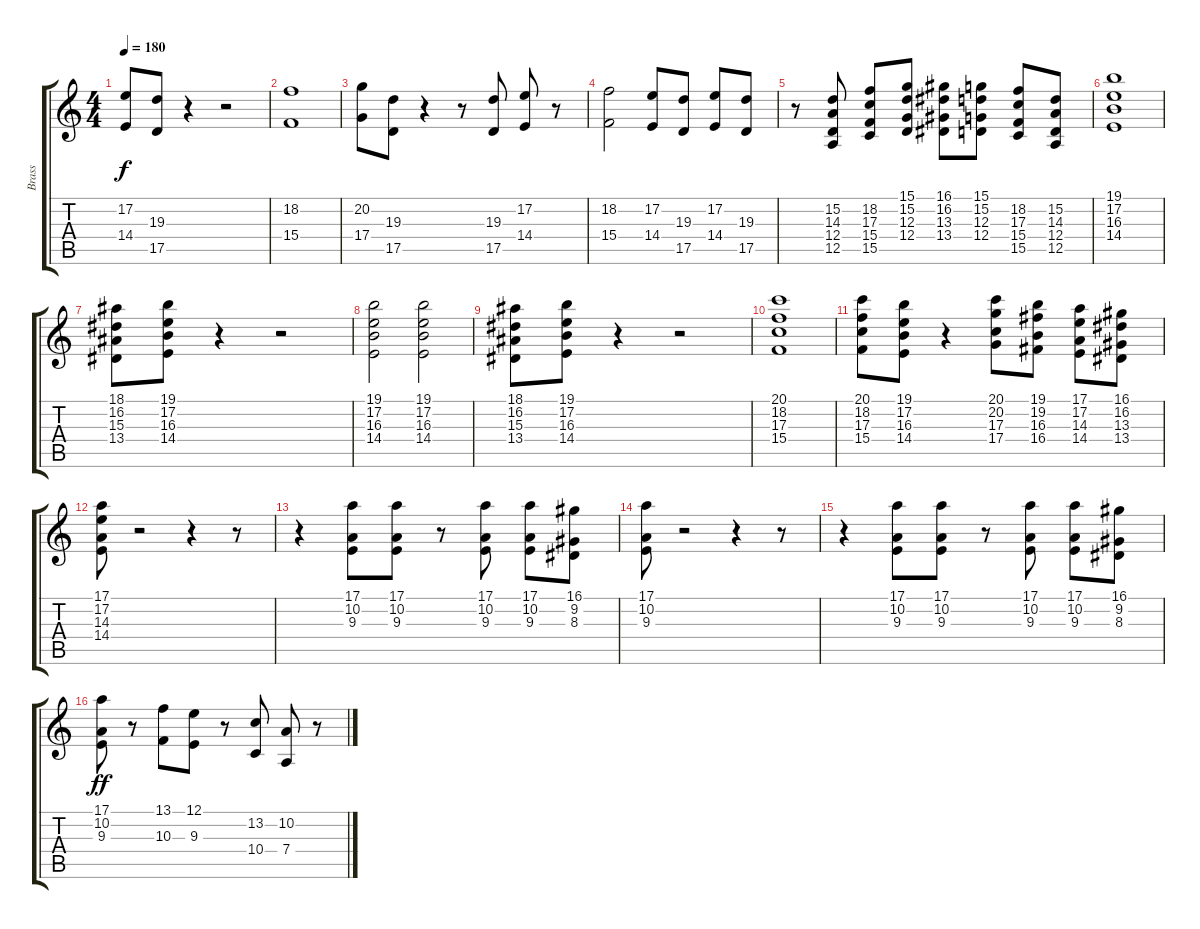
\track ("Brass" "Brass") {instrument brasssection}
\staff {score tabs}
\tuning (E4 B3 G3 D3 A2 E2) {hide}
\ts (4 4)
\tempo 180
\clef g2
\ks c
(17.2 14.4).8{dy f} (19.3 17.5).8 r.4 r.2 |
(18.2 15.4).1 |
(20.2 17.4).8 (19.3 17.5).8 r.4 r.8 (19.3 17.5).8 (17.2 14.4).8 r.8 |
(18.2 15.4).2 (17.2 14.4).8 (19.3 17.5).8 (17.2 14.4).8 (19.3 17.5).8 |
r.8 (15.2 14.3 12.4 12.5).8 (18.2 17.3 15.4 15.5).8 (15.1 15.2 12.3 12.4).8 (16.1 16.2 13.3 13.4).8 (15.1 15.2 12.3 12.4).8 (18.2 17.3 15.4 15.5).8 (15.2 14.3 12.4 12.5).8 |
(19.1 17.2 16.3 14.4).1 |
(18.1 16.2 15.3 13.4).8 (19.1 17.2 16.3 14.4).8 r.4 r.2 |
(19.1 17.2 16.3 14.4).2 (19.1 17.2 16.3 14.4).2 |
(18.1 16.2 15.3 13.4).8 (19.1 17.2 16.3 14.4).8 r.4 r.2 |
(20.1 18.2 17.3 15.4).1 |
(20.1 18.2 17.3 15.4).8 (19.1 17.2 16.3 14.4).8 r.4 (20.1 20.2 17.3 17.4).8 (19.1 19.2 16.3 16.4).8 (17.1 17.2 14.3 14.4).8 (16.1 16.2 13.3 13.4).8 |
(17.1 17.2 14.3 14.4).8 r.2 r.4 r.8 |
r.4 (17.1 10.2 9.3).8 (17.1 10.2 9.3).8 r.8 (17.1 10.2 9.3).8 (17.1 10.2 9.3).8 (16.1 9.2 8.3).8 |
(17.1 10.2 9.3).8 r.2 r.4 r.8 |
r.4 (17.1 10.2 9.3).8 (17.1 10.2 9.3).8 r.8 (17.1 10.2 9.3).8 (17.1 10.2 9.3).8 (16.1 9.2 8.3).8 |
(17.1 10.2 9.3).8{dy ff} r.8 (13.1 10.3).8 (12.1 9.3).8 r.8 (13.2 10.4).8 (10.2 7.4).8 r.8
